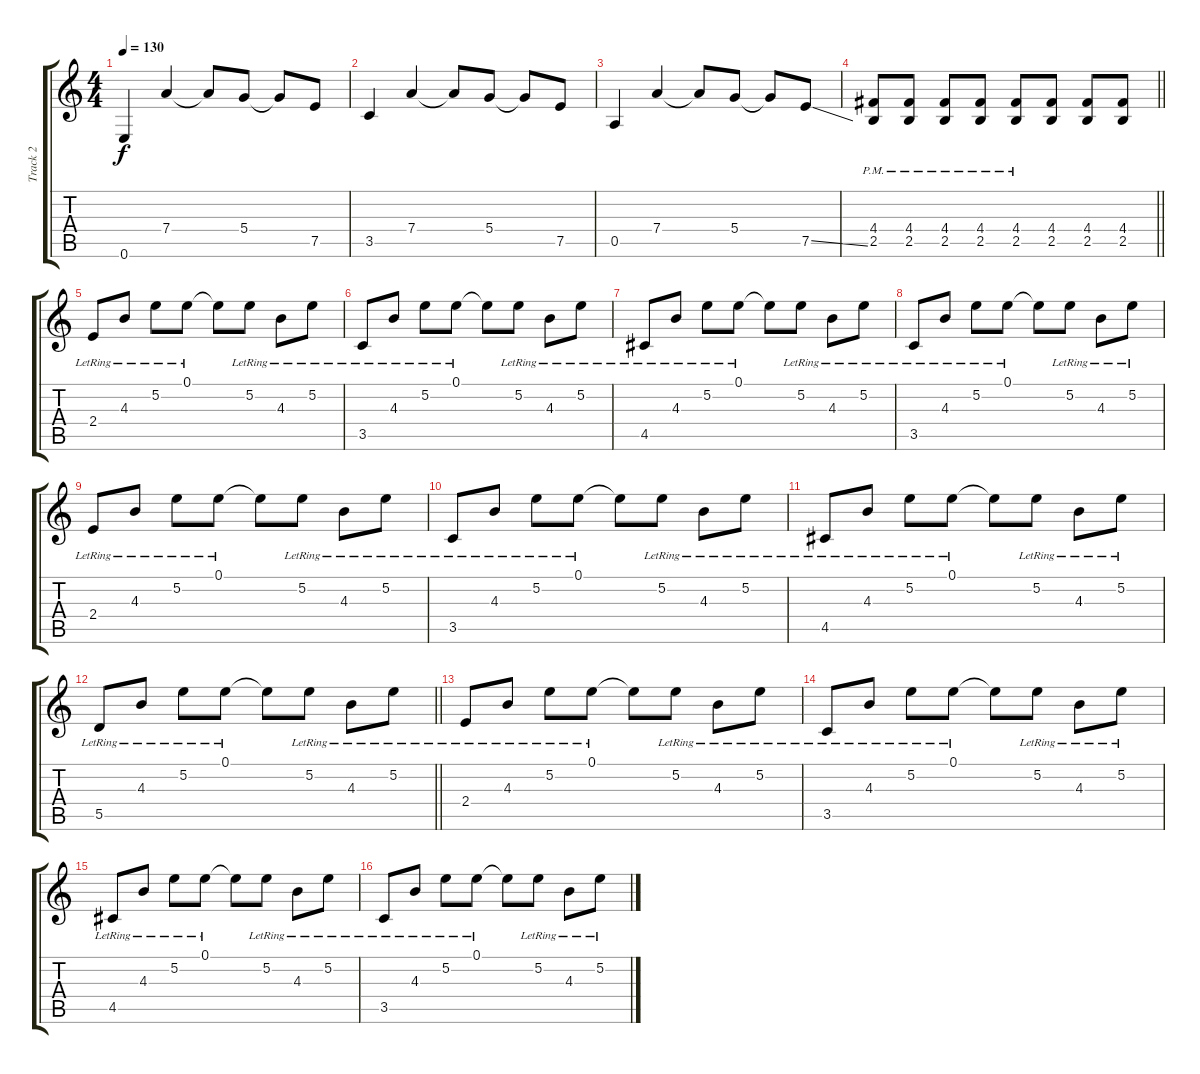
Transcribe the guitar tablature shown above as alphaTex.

\track ("Track 2" "Track 2") {instrument distortionguitar}
\staff {score tabs}
\tuning (E4 B3 G3 D3 A2 E2) {hide}
\ts (4 4)
\tempo 130
\clef g2
\ks c
0.6.4{dy f volume 16} 7.4.4 7.4{t}.8 5.4.8 5.4{t}.8 7.5.8 |
3.5.4 7.4.4 7.4{t}.8 5.4.8 5.4{t}.8 7.5.8 |
0.5.4 7.4.4 7.4{t}.8 5.4.8 5.4{t}.8 7.5{ss}.8 |
\barLineRight lightlight
(4.4{pm} 2.5{pm}).8 (4.4{pm} 2.5{pm}).8 (4.4{pm} 2.5{pm}).8 (4.4{pm} 2.5{pm}).8 (4.4{pm} 2.5{pm}).8 (4.4 2.5).8 (4.4 2.5).8 (4.4 2.5).8 |
2.4{lr}.8{volume 7} 4.3{lr}.8 5.2{lr}.8 0.1{lr}.8 0.1{t}.8 5.2{lr}.8 4.3{lr}.8 5.2{lr}.8 |
3.5{lr}.8 4.3{lr}.8 5.2{lr}.8 0.1{lr}.8 0.1{t}.8 5.2{lr}.8 4.3{lr}.8 5.2{lr}.8 |
4.5{lr}.8 4.3{lr}.8 5.2{lr}.8 0.1{lr}.8 0.1{t}.8 5.2{lr}.8 4.3{lr}.8 5.2{lr}.8 |
3.5{lr}.8 4.3{lr}.8 5.2{lr}.8 0.1{lr}.8 0.1{t}.8 5.2{lr}.8 4.3{lr}.8 5.2{lr}.8 |
2.4{lr}.8 4.3{lr}.8 5.2{lr}.8 0.1{lr}.8 0.1{t}.8 5.2{lr}.8 4.3{lr}.8 5.2{lr}.8 |
3.5{lr}.8 4.3{lr}.8 5.2{lr}.8 0.1{lr}.8 0.1{t}.8 5.2{lr}.8 4.3{lr}.8 5.2{lr}.8 |
4.5{lr}.8 4.3{lr}.8 5.2{lr}.8 0.1{lr}.8 0.1{t}.8 5.2{lr}.8 4.3{lr}.8 5.2{lr}.8 |
\barLineRight lightlight
5.5{lr}.8 4.3{lr}.8 5.2{lr}.8 0.1{lr}.8 0.1{t}.8 5.2{lr}.8 4.3{lr}.8 5.2{lr}.8 |
2.4{lr}.8 4.3{lr}.8 5.2{lr}.8 0.1{lr}.8 0.1{t}.8 5.2{lr}.8 4.3{lr}.8 5.2{lr}.8 |
3.5{lr}.8 4.3{lr}.8 5.2{lr}.8 0.1{lr}.8 0.1{t}.8 5.2{lr}.8 4.3{lr}.8 5.2{lr}.8 |
4.5{lr}.8 4.3{lr}.8 5.2{lr}.8 0.1{lr}.8 0.1{t}.8 5.2{lr}.8 4.3{lr}.8 5.2{lr}.8 |
3.5{lr}.8 4.3{lr}.8 5.2{lr}.8 0.1{lr}.8 0.1{t}.8 5.2{lr}.8 4.3{lr}.8 5.2{lr}.8
